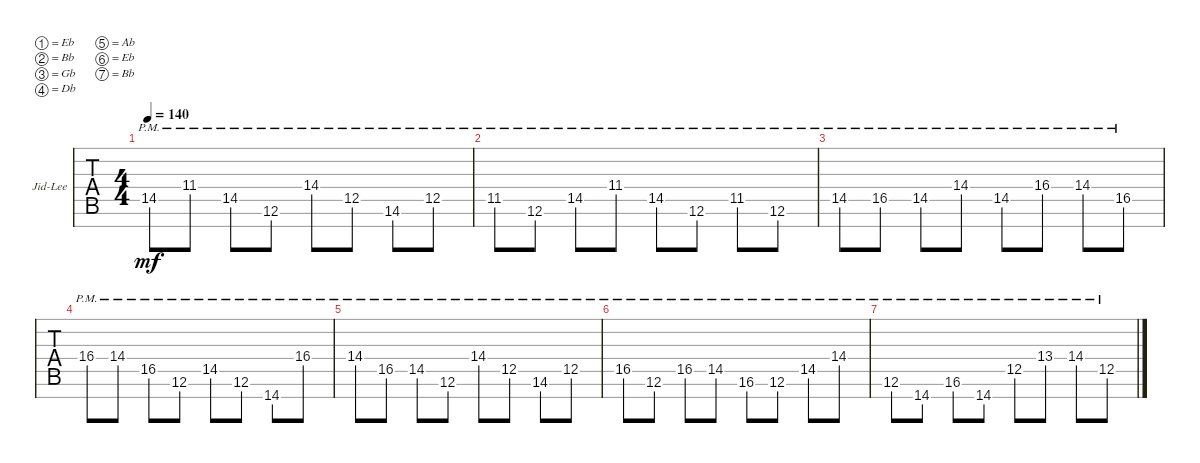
\defaultSystemsLayout 4
\bracketExtendMode groupsimilarinstruments
\firstSystemTrackNameOrientation horizontal
\otherSystemsTrackNameOrientation horizontal
\track ("Jid-Lee" "Jid-Lee") {instrument distortionguitar}
\staff {tabs}
\tuning (Eb4 Bb3 Gb3 Db3 Ab2 Eb2 Bb1)
\ts (4 4)
\tempo 140
\clef g2
\ks c
14.5{pm}.8{dy mf} 11.4{pm}.8 14.5{pm}.8 12.6{pm}.8 14.4{pm}.8 12.5{pm}.8 14.6{pm}.8 12.5{pm}.8 |
11.5{pm}.8 12.6{pm}.8 14.5{pm}.8 11.4{pm}.8 14.5{pm}.8 12.6{pm}.8 11.5{pm}.8 12.6{pm}.8 |
14.5{pm}.8 16.5{pm}.8 14.5{pm}.8 14.4{pm}.8 14.5{pm}.8 16.4{pm}.8 14.4{pm}.8 16.5{pm}.8 |
16.4{pm}.8 14.4{pm}.8 16.5{pm}.8 12.6{pm}.8 14.5{pm}.8 12.6{pm}.8 14.7{pm}.8 16.4{pm}.8 |
14.4{pm}.8 16.5{pm}.8 14.5{pm}.8 12.6{pm}.8 14.4{pm}.8 12.5{pm}.8 14.6{pm}.8 12.5{pm}.8 |
16.5{pm}.8 12.6{pm}.8 16.5{pm}.8 14.5{pm}.8 16.6{pm}.8 12.6{pm}.8 14.5{pm}.8 14.4{pm}.8 |
12.6{pm}.8 14.7{pm}.8 16.6{pm}.8 14.7{pm}.8 12.5{pm}.8 13.4{pm}.8 14.4{pm}.8 12.5{pm}.8
